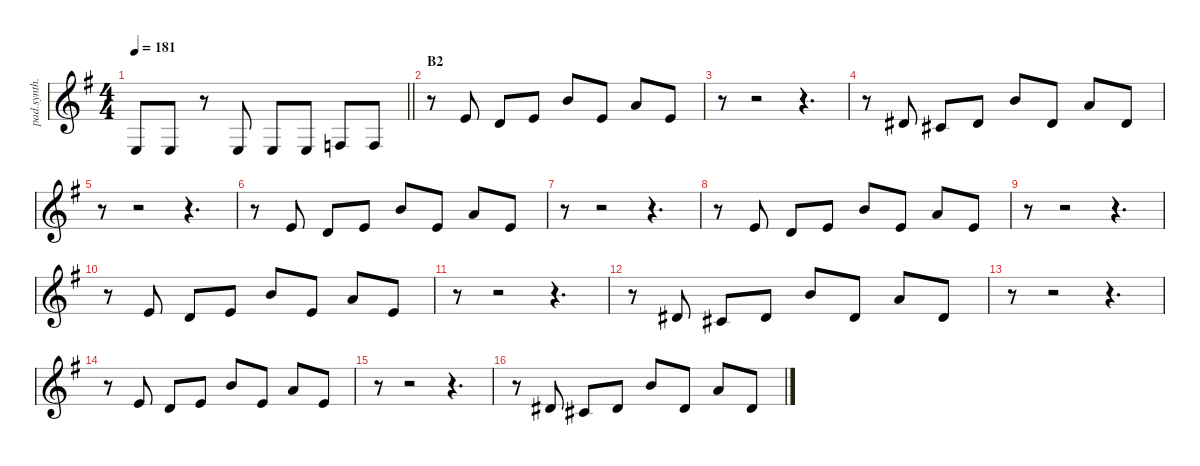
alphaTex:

\defaultSystemsLayout 4
\hideDynamics
\bracketExtendMode nobrackets
\track ("Synth I" "pad.synth.") {instrument pad7halo}
\staff {score}
\tuning (E4 B3 G3 D3 A2 E2)
\ts (4 4)
\tempo 181
\clef g2
\barLineRight lightlight
\ks g
0.6{acc forcenatural}.8{ot 8vb dy f} 0.6{acc forcenatural}.8{ot 8vb} r.8{ot 8vb} 0.6{acc forcenatural}.8{ot 8vb} 0.6{acc forcenatural}.8{ot 8vb} 0.6{acc forcenatural}.8{ot 8vb} 1.6{acc forcenatural}.8{ot 8vb} 1.6{acc forcenatural}.8{ot 8vb} |
\section ("" "B2")
r.8{instrument musicbox} 0.1{acc forcenatural}.8 3.2{acc forcenatural}.8 0.1{acc forcenatural}.8 7.1{acc forcenatural}.8 0.1{acc forcenatural}.8 5.1{acc forcenatural}.8 0.1{acc forcenatural}.8 |
r.8 r.2 r.4{d} |
r.8 4.2{acc #}.8 2.2{acc #}.8 4.2{acc #}.8 7.1{acc forcenatural}.8 4.2{acc #}.8 5.1{acc forcenatural}.8 4.2{acc #}.8 |
r.8 r.2 r.4{d} |
r.8 0.1{acc forcenatural}.8 3.2{acc forcenatural}.8 0.1{acc forcenatural}.8 7.1{acc forcenatural}.8 0.1{acc forcenatural}.8 5.1{acc forcenatural}.8 0.1{acc forcenatural}.8 |
r.8 r.2 r.4{d} |
r.8 0.1{acc forcenatural}.8 3.2{acc forcenatural}.8 0.1{acc forcenatural}.8 7.1{acc forcenatural}.8 0.1{acc forcenatural}.8 5.1{acc forcenatural}.8 0.1{acc forcenatural}.8 |
r.8 r.2 r.4{d} |
r.8 0.1{acc forcenatural}.8 3.2{acc forcenatural}.8 0.1{acc forcenatural}.8 7.1{acc forcenatural}.8 0.1{acc forcenatural}.8 5.1{acc forcenatural}.8 0.1{acc forcenatural}.8 |
r.8 r.2 r.4{d} |
r.8 4.2{acc #}.8 2.2{acc #}.8 4.2{acc #}.8 7.1{acc forcenatural}.8 4.2{acc #}.8 5.1{acc forcenatural}.8 4.2{acc #}.8 |
r.8 r.2 r.4{d} |
r.8 0.1{acc forcenatural}.8 3.2{acc forcenatural}.8 0.1{acc forcenatural}.8 7.1{acc forcenatural}.8 0.1{acc forcenatural}.8 5.1{acc forcenatural}.8 0.1{acc forcenatural}.8 |
r.8 r.2 r.4{d} |
r.8 4.2{acc #}.8 2.2{acc #}.8 4.2{acc #}.8 7.1{acc forcenatural}.8 4.2{acc #}.8 5.1{acc forcenatural}.8 4.2{acc #}.8
